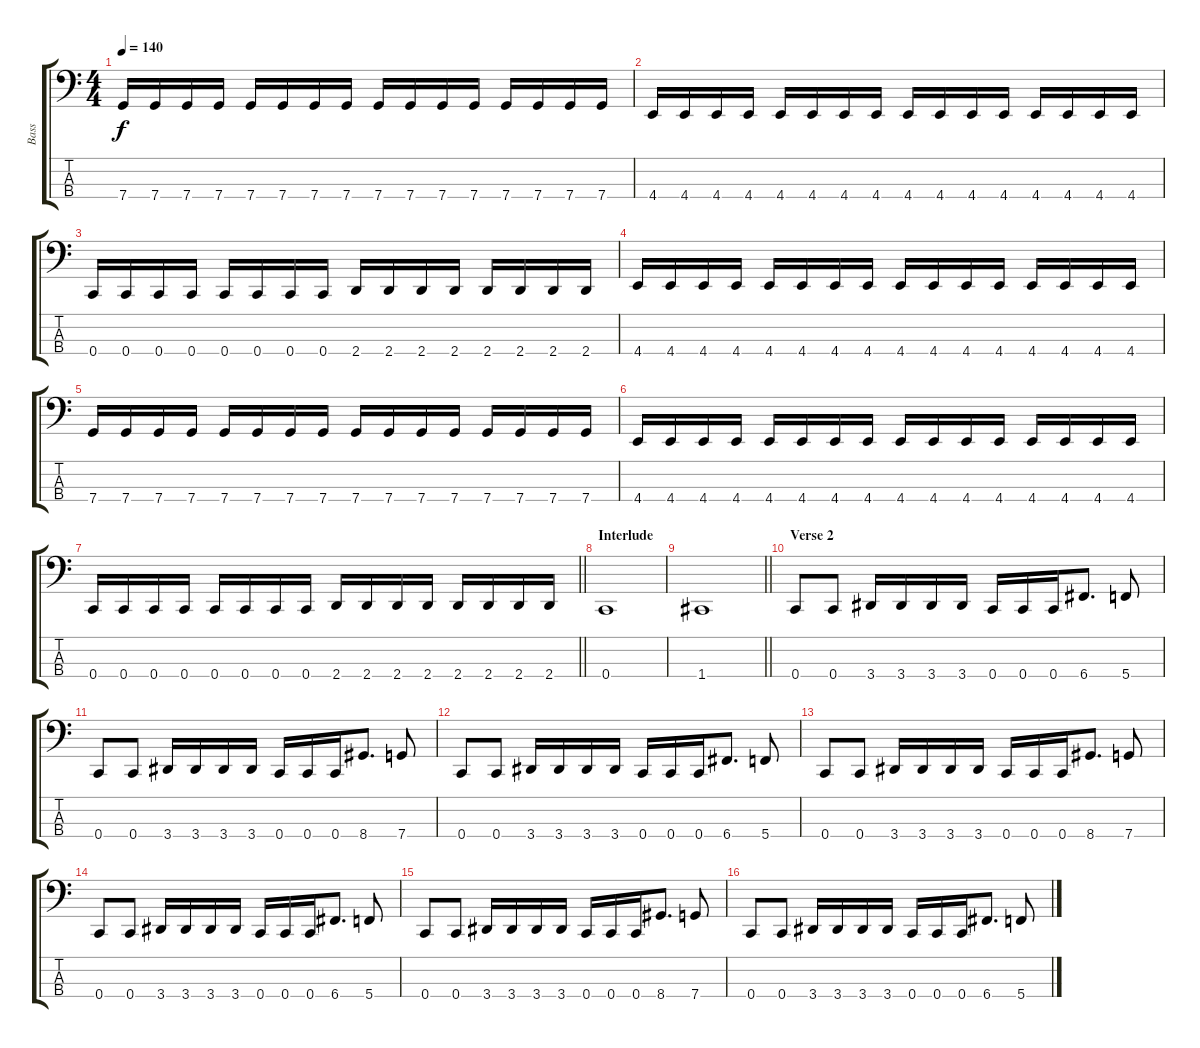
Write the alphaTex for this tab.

\track ("Bass" "Bass") {instrument electricbassfinger}
\staff {score tabs}
\tuning (F2 C2 G1 C1) {hide}
\ts (4 4)
\tempo 140
\clef f4
\ks c
7.4.16{dy f} 7.4.16 7.4.16 7.4.16 7.4.16 7.4.16 7.4.16 7.4.16 7.4.16 7.4.16 7.4.16 7.4.16 7.4.16 7.4.16 7.4.16 7.4.16 |
4.4.16 4.4.16 4.4.16 4.4.16 4.4.16 4.4.16 4.4.16 4.4.16 4.4.16 4.4.16 4.4.16 4.4.16 4.4.16 4.4.16 4.4.16 4.4.16 |
0.4.16 0.4.16 0.4.16 0.4.16 0.4.16 0.4.16 0.4.16 0.4.16 2.4.16 2.4.16 2.4.16 2.4.16 2.4.16 2.4.16 2.4.16 2.4.16 |
4.4.16 4.4.16 4.4.16 4.4.16 4.4.16 4.4.16 4.4.16 4.4.16 4.4.16 4.4.16 4.4.16 4.4.16 4.4.16 4.4.16 4.4.16 4.4.16 |
7.4.16 7.4.16 7.4.16 7.4.16 7.4.16 7.4.16 7.4.16 7.4.16 7.4.16 7.4.16 7.4.16 7.4.16 7.4.16 7.4.16 7.4.16 7.4.16 |
4.4.16 4.4.16 4.4.16 4.4.16 4.4.16 4.4.16 4.4.16 4.4.16 4.4.16 4.4.16 4.4.16 4.4.16 4.4.16 4.4.16 4.4.16 4.4.16 |
\barLineRight lightlight
0.4.16 0.4.16 0.4.16 0.4.16 0.4.16 0.4.16 0.4.16 0.4.16 2.4.16 2.4.16 2.4.16 2.4.16 2.4.16 2.4.16 2.4.16 2.4.16 |
\section ("" "Interlude")
0.4.1 |
\barLineRight lightlight
1.4.1 |
\section ("" "Verse 2")
0.4.8 0.4.8 3.4.16 3.4.16 3.4.16 3.4.16 0.4.16 0.4.16 0.4.16 6.4.8{d} 5.4.8 |
0.4.8 0.4.8 3.4.16 3.4.16 3.4.16 3.4.16 0.4.16 0.4.16 0.4.16 8.4.8{d} 7.4.8 |
0.4.8 0.4.8 3.4.16 3.4.16 3.4.16 3.4.16 0.4.16 0.4.16 0.4.16 6.4.8{d} 5.4.8 |
0.4.8 0.4.8 3.4.16 3.4.16 3.4.16 3.4.16 0.4.16 0.4.16 0.4.16 8.4.8{d} 7.4.8 |
0.4.8 0.4.8 3.4.16 3.4.16 3.4.16 3.4.16 0.4.16 0.4.16 0.4.16 6.4.8{d} 5.4.8 |
0.4.8 0.4.8 3.4.16 3.4.16 3.4.16 3.4.16 0.4.16 0.4.16 0.4.16 8.4.8{d} 7.4.8 |
0.4.8 0.4.8 3.4.16 3.4.16 3.4.16 3.4.16 0.4.16 0.4.16 0.4.16 6.4.8{d} 5.4.8
